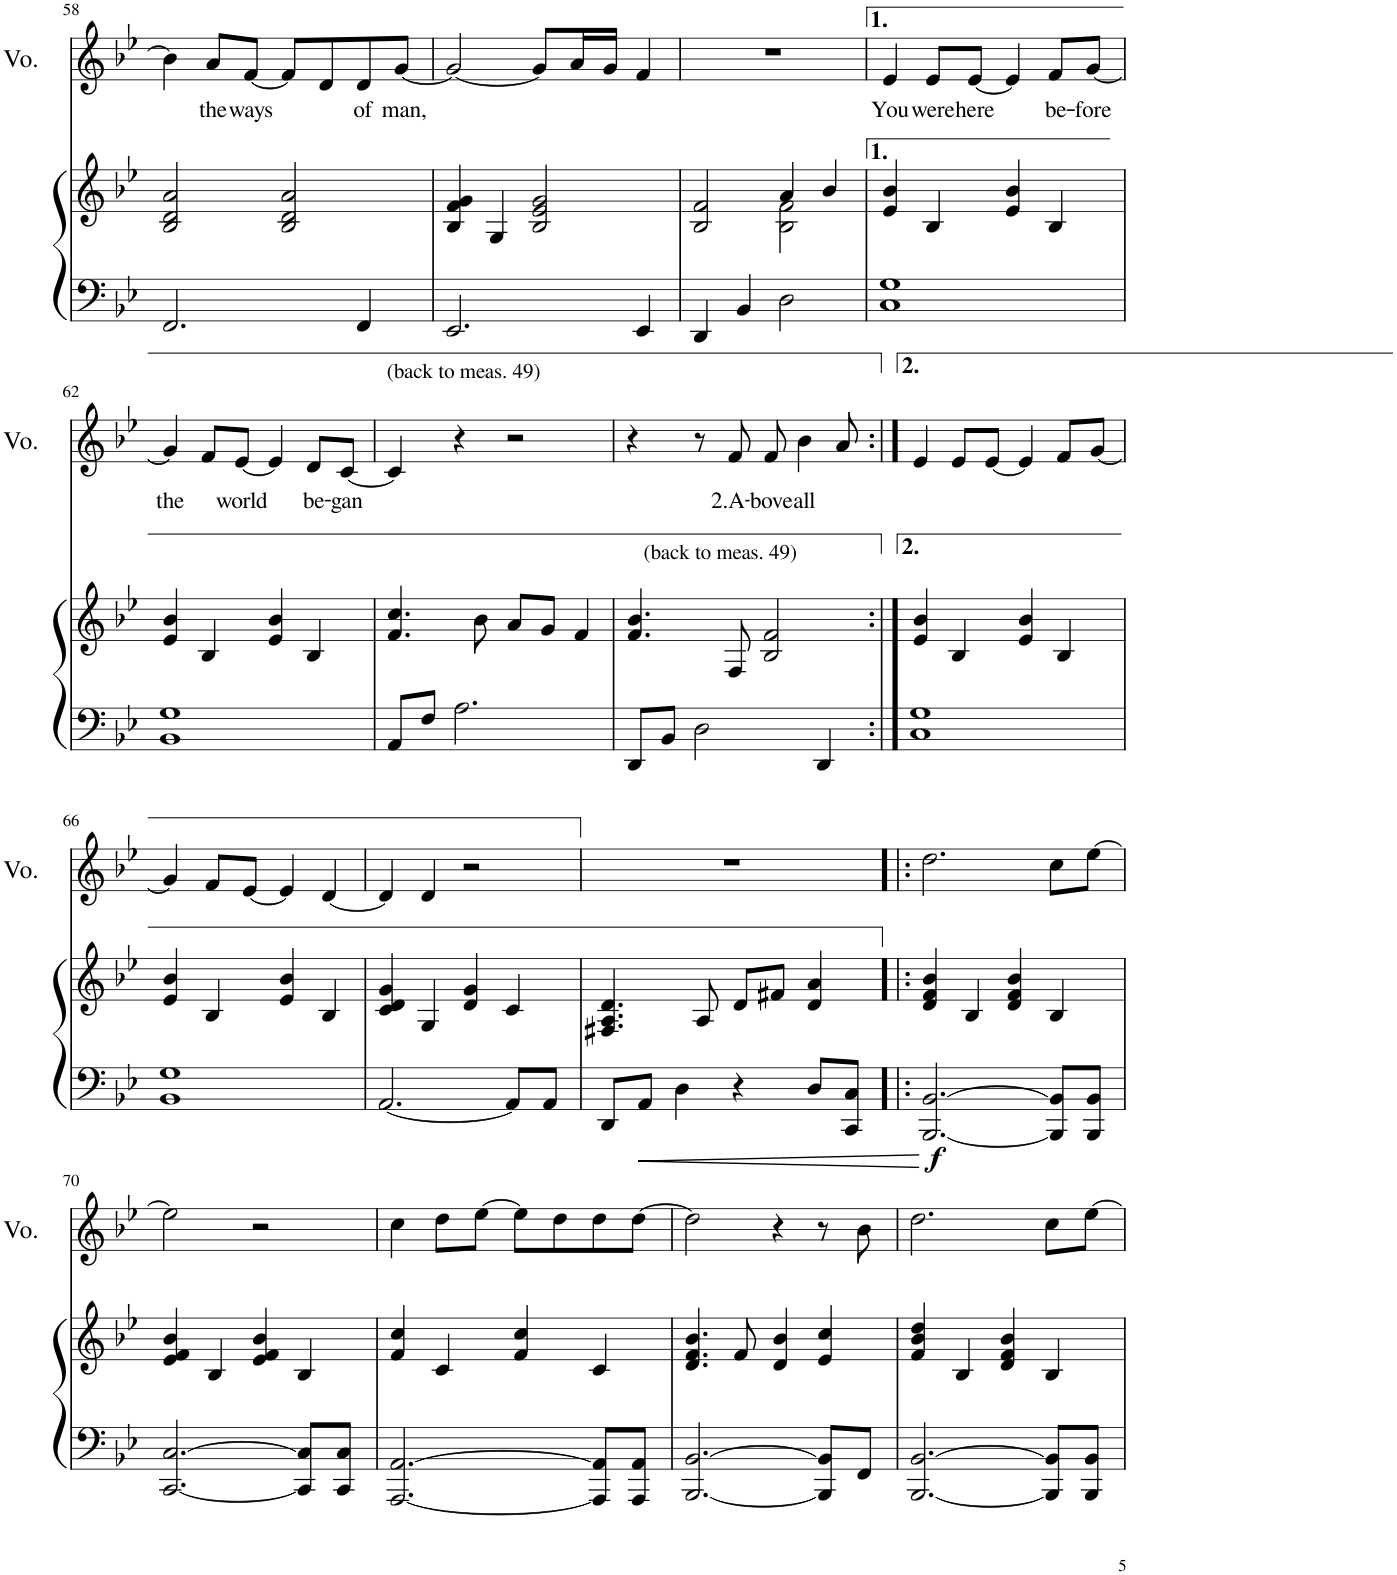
**kern	**kern	**dynam	**kern	**text
*part2	*part2	*part2	*part1	*part1
*staff3	*staff2	*staff2/3	*staff1	*staff1
*I"Piano	*	*	*I"Voice	*
*I'Pno	*	*	*I'Vo.	*
!!LO:PB:g=z
*clefF4	*clefG2	*	*clefG2	*
*k[b-e-]	*k[b-e-]	*	*k[b-e-]	*
*M4/4	*M4/4	*	*M4/4	*
=58	=58	=58	=58	=58
2.FF/	2B-/ 2d/ 2a/	.	4b-\]	.
!	!	!	!	!LO:LY:b
.	.	.	8a/L	the
!	!	!	!	!LO:LY:b
.	.	.	[8f/J	ways
.	2B-/ 2d/ 2a/	.	8f/L]	.
.	.	.	8d/	.
!	!	!	!	!LO:LY:b
4FF/	.	.	8d/	of
!	!	!	!	!LO:LY:b
.	.	.	[8g/J	man,
=59	=59	=59	=59	=59
2.EE-/	4B-/ 4f/ 4g/	.	2g/_	.
.	4G/	.	.	.
.	2B-/ 2e-/ 2g/	.	8g/L]	.
.	.	.	16a/L	.
.	.	.	16g/JJ	.
4EE-/	.	.	4f/	.
=60	=60	=60	=60	=60
*	*^	*	*	*
4DD/	2B-/ 2f/	2ryy	.	1r	.
4BB-/	.	.	.	.	.
2D\	2B-\ 2f\	4a/	.	.	.
.	.	4b-/	.	.	.
=61	=61	=61	=61	=61	=61
!	!	!	!	!	!LO:LY:b
*	*v	*v	*	*	*
1C 1G	4e-/ 4b-/	.	4e-/	You
!	!	!	!	!LO:LY:b
.	4B-/	.	8e-/L	were
!	!	!	!	!LO:LY:b
.	.	.	[8e-/J	here
.	4e-/ 4b-/	.	4e-/]	.
!	!	!	!	!LO:LY:b
.	4B-/	.	8f/L	be-
!	!	!	!	!LO:LY:b
.	.	.	[8g/J	-fore
!!LO:LB:g=z
=62	=62	=62	=62	=62
!	!	!	!	!LO:LY:b
1BB- 1G	4e-/ 4b-/	.	4g/]	the
.	4B-/	.	8f/L	.
!	!	!	!	!LO:LY:b
.	.	.	[8e-/J	world
.	4e-/ 4b-/	.	4e-/]	.
!	!	!	!	!LO:LY:b
.	4B-/	.	8d/L	be-
!	!	!	!	!LO:LY:b
.	.	.	[8c/J	-gan
=63	=63	=63	=63	=63
!	!	!	!LO:TX:a:t=(back to meas. 49)	!
8AA/L	4.f/ 4.cc/	.	4c/]	.
8F/J	.	.	.	.
2.A\	.	.	4r	.
.	8b-\	.	.	.
.	8a/L	.	2r	.
.	8g/J	.	.	.
.	4f/	.	.	.
=64	=64	=64	=64	=64
8DD/L	4.f/ 4.b-/	.	4r	.
8BB-/J	.	.	.	.
2D\	.	.	8r	.
!	!	!	!	!LO:LY:b
.	8F/	.	8f/	2.A-
!	!LO:TX:a:t=(back to meas. 49)	!	!	!
!	!	!	!	!LO:LY:b
.	2B-/ 2f/	.	8f/	-bove
!	!	!	!	!LO:LY:b
.	.	.	4b-\	all
4DD/	.	.	.	.
.	.	.	8a/	.
=65:|!	=65:|!	=65:|!	=65:|!	=65:|!
1C 1G	4e-/ 4b-/	.	4e-/	.
.	4B-/	.	8e-/L	.
.	.	.	[8e-/J	.
.	4e-/ 4b-/	.	4e-/]	.
.	4B-/	.	8f/L	.
.	.	.	[8g/J	.
!!LO:LB:g=z
=66	=66	=66	=66	=66
1BB- 1G	4e-/ 4b-/	.	4g/]	.
.	4B-/	.	8f/L	.
.	.	.	[8e-/J	.
.	4e-/ 4b-/	.	4e-/]	.
.	4B-/	.	[4d/	.
=67	=67	=67	=67	=67
[2.AA/	4c/ 4d/ 4g/	.	4d/]	.
.	4G/	.	4d/	.
.	4d/ 4g/	.	2r	.
8AA/L]	4c/	.	.	.
8AA/J	.	.	.	.
=68	=68	=68	=68	=68
8DD/L	4.F#X/ 4.A/ 4.d/	.	1r	.
8AA/J	.	.	.	.
4D\	.	.	.	.
.	8A/	.	.	.
4r	8d/L	.	.	.
.	8f#X/J	.	.	.
8D/L	4d/ 4a/	.	.	.
8CC/ 8C/J	.	.	.	.
=69!|:	=69!|:	=69!|:	=69!|:	=69!|:
!	!	!LO:DY:b=2	!	!
[2.BBB-/ [2.BB-/	4d/ 4f/ 4b-/	f	2.dd\	.
.	4B-/	.	.	.
.	4d/ 4f/ 4b-/	.	.	.
8BBB-/] 8BB-/]L	4B-/	.	8cc\L	.
8BBB-/ 8BB-/J	.	.	[8ee-\J	.
!!LO:LB:g=z
=70	=70	=70	=70	=70
[2.CC/ [2.C/	4e-/ 4f/ 4b-/	.	2ee-\]	.
.	4B-/	.	.	.
.	4e-/ 4f/ 4b-/	.	2r	.
8CC/] 8C/]L	4B-/	.	.	.
8CC/ 8C/J	.	.	.	.
=71	=71	=71	=71	=71
[2.AAA/ [2.AA/	4f/ 4cc/	.	4cc\	.
.	4c/	.	8dd\L	.
.	.	.	[8ee-\J	.
.	4f/ 4cc/	.	8ee-\L]	.
.	.	.	8dd\	.
8AAA/] 8AA/]L	4c/	.	8dd\	.
8AAA/ 8AA/J	.	.	[8dd\J	.
=72	=72	=72	=72	=72
[2.BBB-/ [2.BB-/	4.d/ 4.f/ 4.b-/	.	2dd\]	.
.	8f/	.	.	.
.	4d/ 4b-/	.	4r	.
8BBB-/] 8BB-/]L	4e-/ 4cc/	.	8r	.
8FF/J	.	.	8b-\	.
=73	=73	=73	=73	=73
[2.BBB-/ [2.BB-/	4f/ 4b-/ 4dd/	.	2.dd\	.
.	4B-/	.	.	.
.	4d/ 4f/ 4b-/	.	.	.
8BBB-/] 8BB-/]L	4B-/	.	8cc\L	.
8BBB-/ 8BB-/J	.	.	[8ee-\J	.
=	=	=	=	=
*-	*-	*-	*-	*-
